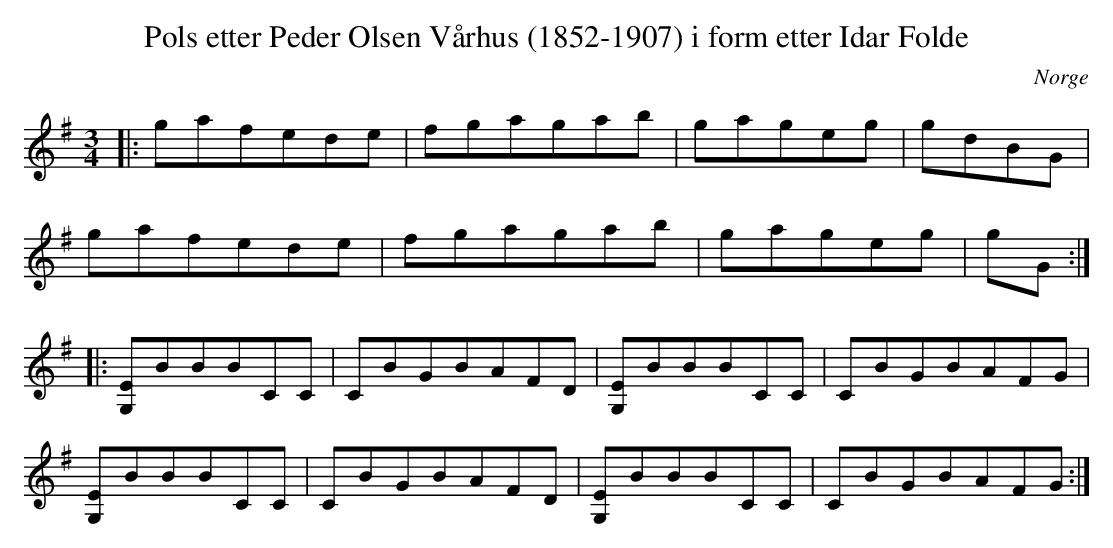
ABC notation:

X:1
T:Pols etter Peder Olsen Vårhus (1852-1907) i form etter Idar Folde
O:Norge
M:3/4
L:1/8
K:G
|: gafede | fgagab | gageg | gdBG |
   gafede | fgagab | gageg | gG :|
|: [G,E]BBBCC | CBGBAFD | [G,E]BBBCC | CBGBAFG  |
   [G,E]BBBCC | CBGBAFD | [G,E]BBBCC | CBGBAFG :|
